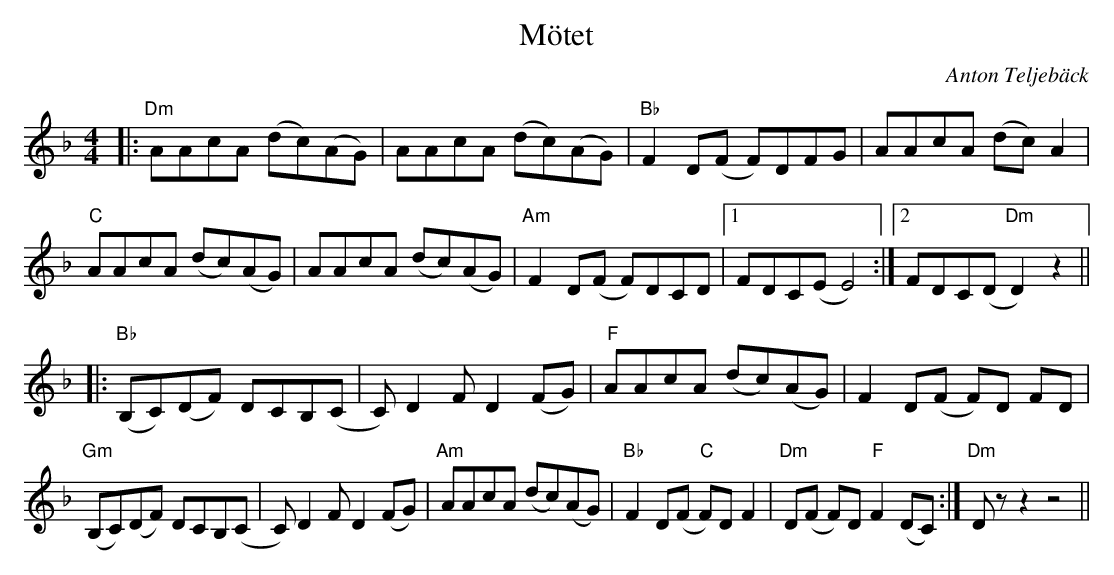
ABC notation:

X:1
T:Mötet
C:Anton Teljebäck
M:4/4
L:1/8
K:Dm
V:1
|: "Dm" AAcA (dc)(AG) | AAcA (dc)(AG) | "Bb" F2D(F F)DFG | AAcA (dc)A2 |
"C" AAcA (dc)(AG) | AAcA (dc)(AG) |"Am" F2D(F F)DCD |1 FDC(E E4) :|2 FDC(D "Dm"D2)z2 ||
|:"Bb"(B,C)(DF) DCB,(C | C)D2F D2(FG) |"F" AAcA (dc)(AG) | F2 D(F F)D FD |
"Gm" (B,C)(DF) DCB,(C | C)D2F D2(FG) |"Am" AAcA (dc)(AG) | "Bb" F2D(F "C" F)DF2 |"Dm"D(F F)D "F"F2 (DC):|"Dm"Dz z2 z4 ||
